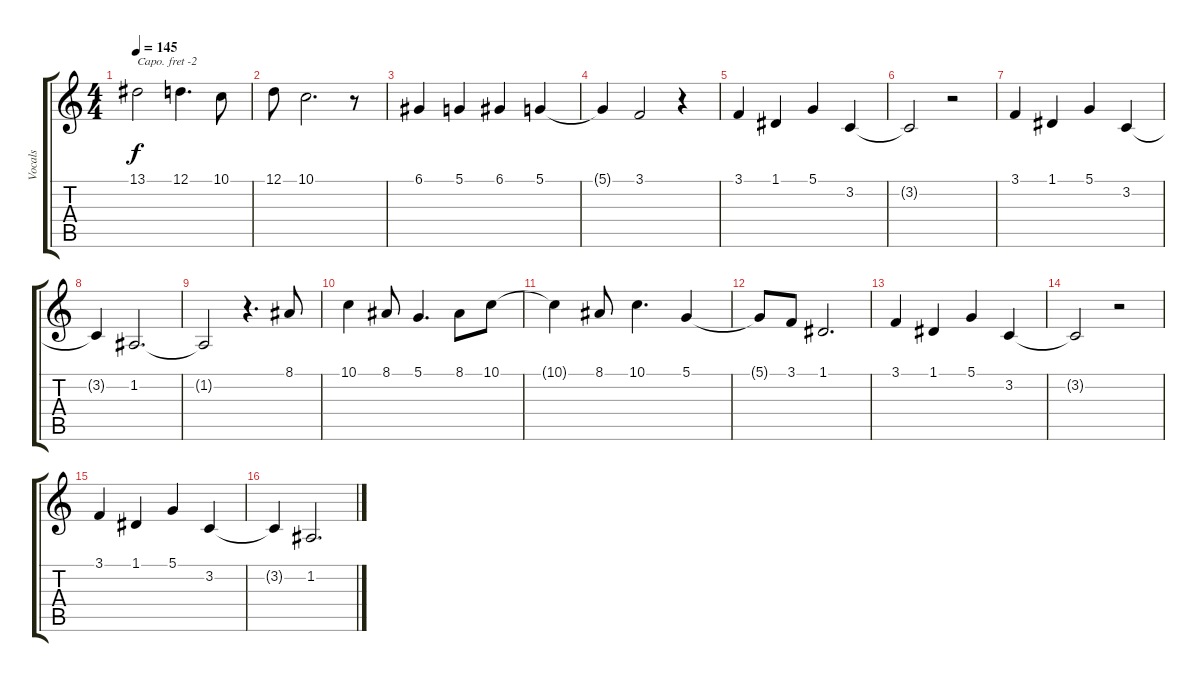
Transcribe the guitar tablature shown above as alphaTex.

\track ("Vocals" "Vocals") {instrument trumpet}
\staff {score tabs}
\capo -2
\tuning (E4 B3 G3 D3 A2 D2) {hide}
\ts (4 4)
\tempo 145
\clef g2
\ks c
13.1{t}.2{dy f} 12.1.4{d} 10.1.8 |
12.1.8 10.1.2{d} r.8 |
6.1.4 5.1.4 6.1.4 5.1.4 |
5.1{t}.4 3.1.2 r.4 |
3.1.4 1.1.4 5.1.4 3.2.4 |
3.2{t}.2 r.2 |
3.1.4 1.1.4 5.1.4 3.2.4 |
3.2{t}.4 1.2.2{d} |
1.2{t}.2 r.4{d} 8.1.8 |
10.1.4 8.1.8 5.1.4{d} 8.1.8 10.1.8 |
10.1{t}.4 8.1.8 10.1.4{d} 5.1.4 |
5.1{t}.8 3.1.8 1.1.2{d} |
3.1.4 1.1.4 5.1.4 3.2.4 |
3.2{t}.2 r.2 |
3.1.4 1.1.4 5.1.4 3.2.4 |
3.2{t}.4 1.2.2{d}
